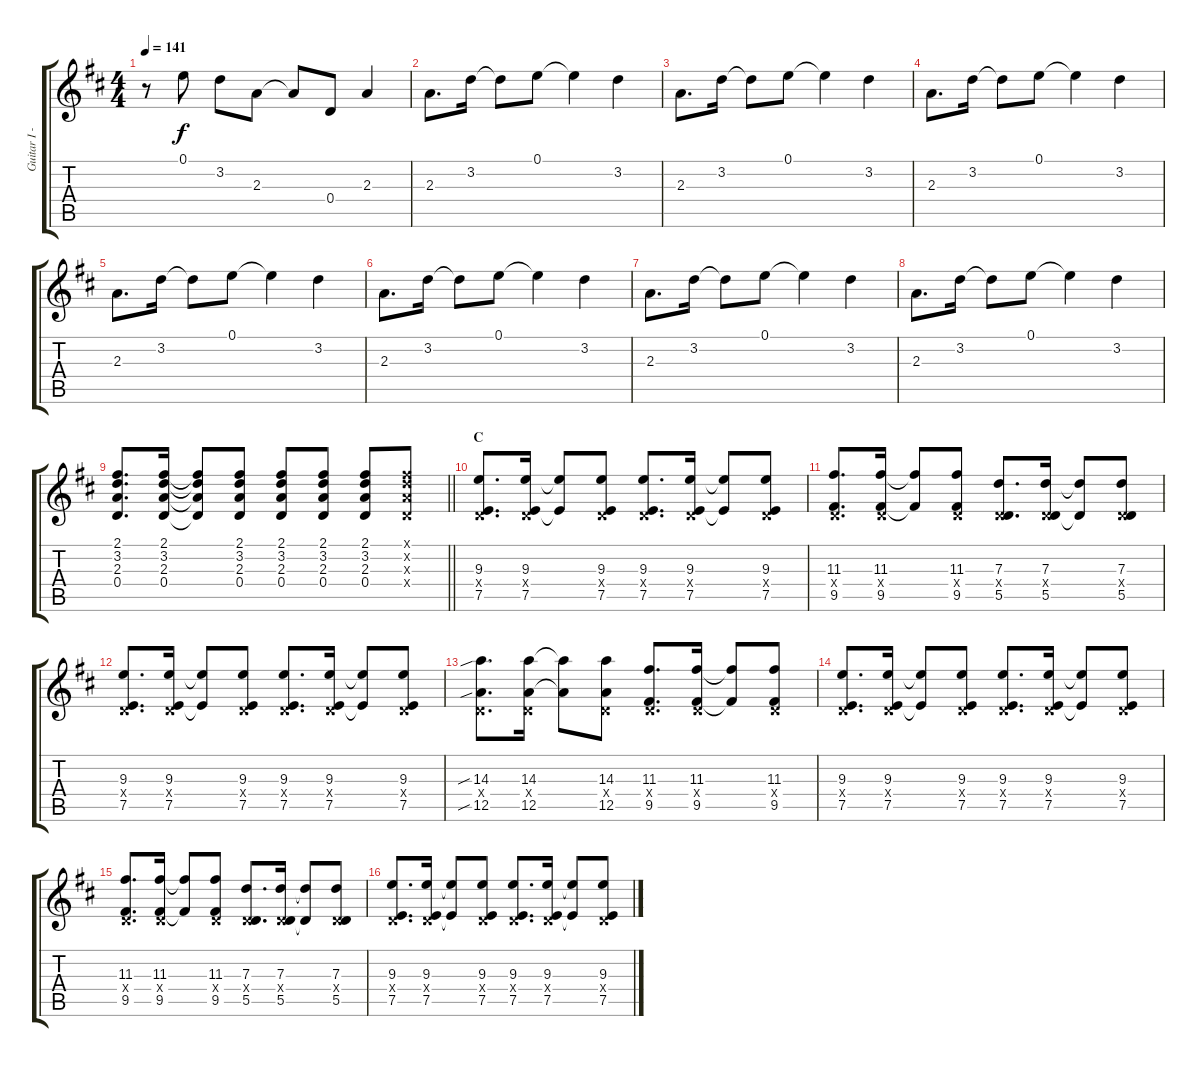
\track ("Guitar I - Gotoh" "Guitar I -") {instrument overdrivenguitar}
\staff {score tabs}
\tuning (E4 B3 G3 D3 A2 E2) {hide}
\ts (4 4)
\tempo 141
\clef g2
\ks d
r.8{dy f} 0.1.8 3.2.8 2.3.8 2.3{t}.8 0.4.8 2.3.4 |
2.3.8{d} 3.2.16 3.2{t}.8 0.1.8 0.1{t}.4 3.2.4 |
2.3.8{d} 3.2.16 3.2{t}.8 0.1.8 0.1{t}.4 3.2.4 |
2.3.8{d} 3.2.16 3.2{t}.8 0.1.8 0.1{t}.4 3.2.4 |
2.3.8{d} 3.2.16 3.2{t}.8 0.1.8 0.1{t}.4 3.2.4 |
2.3.8{d} 3.2.16 3.2{t}.8 0.1.8 0.1{t}.4 3.2.4 |
2.3.8{d} 3.2.16 3.2{t}.8 0.1.8 0.1{t}.4 3.2.4 |
2.3.8{d} 3.2.16 3.2{t}.8 0.1.8 0.1{t}.4 3.2.4 |
\barLineRight lightlight
(2.1 3.2 2.3 0.4).8{d} (2.1 3.2 2.3 0.4).16 (2.1{t} 3.2{t} 2.3{t} 0.4{t}).8 (2.1 3.2 2.3 0.4).8 (2.1 3.2 2.3 0.4).8 (2.1 3.2 2.3 0.4).8 (2.1 3.2 2.3 0.4).8 (2.1{x} 3.2{x} 2.3{x} 0.4{x}).8 |
\section ("" "C")
(9.3 0.4{x} 7.5).8{d} (9.3 0.4{x} 7.5).16 (9.3{t} 7.5{t}).8 (9.3 0.4{x} 7.5).8 (9.3 0.4{x} 7.5).8{d} (9.3 0.4{x} 7.5).16 (9.3{t} 7.5{t}).8 (9.3 0.4{x} 7.5).8 |
(11.3 0.4{x} 9.5).8{d} (11.3 0.4{x} 9.5).16 (11.3{t} 9.5{t}).8 (11.3 0.4{x} 9.5).8 (7.3 0.4{x} 5.5).8{d} (7.3 0.4{x} 5.5).16 (7.3{t} 5.5{t}).8 (7.3 0.4{x} 5.5).8 |
(9.3 0.4{x} 7.5).8{d} (9.3 0.4{x} 7.5).16 (9.3{t} 7.5{t}).8 (9.3 0.4{x} 7.5).8 (9.3 0.4{x} 7.5).8{d} (9.3 0.4{x} 7.5).16 (9.3{t} 7.5{t}).8 (9.3 0.4{x} 7.5).8 |
(14.3{sib} 0.4{x} 12.5{sib}).8{d} (14.3 0.4{x} 12.5).16 (14.3{t} 12.5{t}).8 (14.3 0.4{x} 12.5).8 (11.3 0.4{x} 9.5).8{d} (11.3 0.4{x} 9.5).16 (11.3{t} 9.5{t}).8 (11.3 0.4{x} 9.5).8 |
(9.3 0.4{x} 7.5).8{d} (9.3 0.4{x} 7.5).16 (9.3{t} 7.5{t}).8 (9.3 0.4{x} 7.5).8 (9.3 0.4{x} 7.5).8{d} (9.3 0.4{x} 7.5).16 (9.3{t} 7.5{t}).8 (9.3 0.4{x} 7.5).8 |
(11.3 0.4{x} 9.5).8{d} (11.3 0.4{x} 9.5).16 (11.3{t} 9.5{t}).8 (11.3 0.4{x} 9.5).8 (7.3 0.4{x} 5.5).8{d} (7.3 0.4{x} 5.5).16 (7.3{t} 5.5{t}).8 (7.3 0.4{x} 5.5).8 |
(9.3 0.4{x} 7.5).8{d} (9.3 0.4{x} 7.5).16 (9.3{t} 7.5{t}).8 (9.3 0.4{x} 7.5).8 (9.3 0.4{x} 7.5).8{d} (9.3 0.4{x} 7.5).16 (9.3{t} 7.5{t}).8 (9.3 0.4{x} 7.5).8
